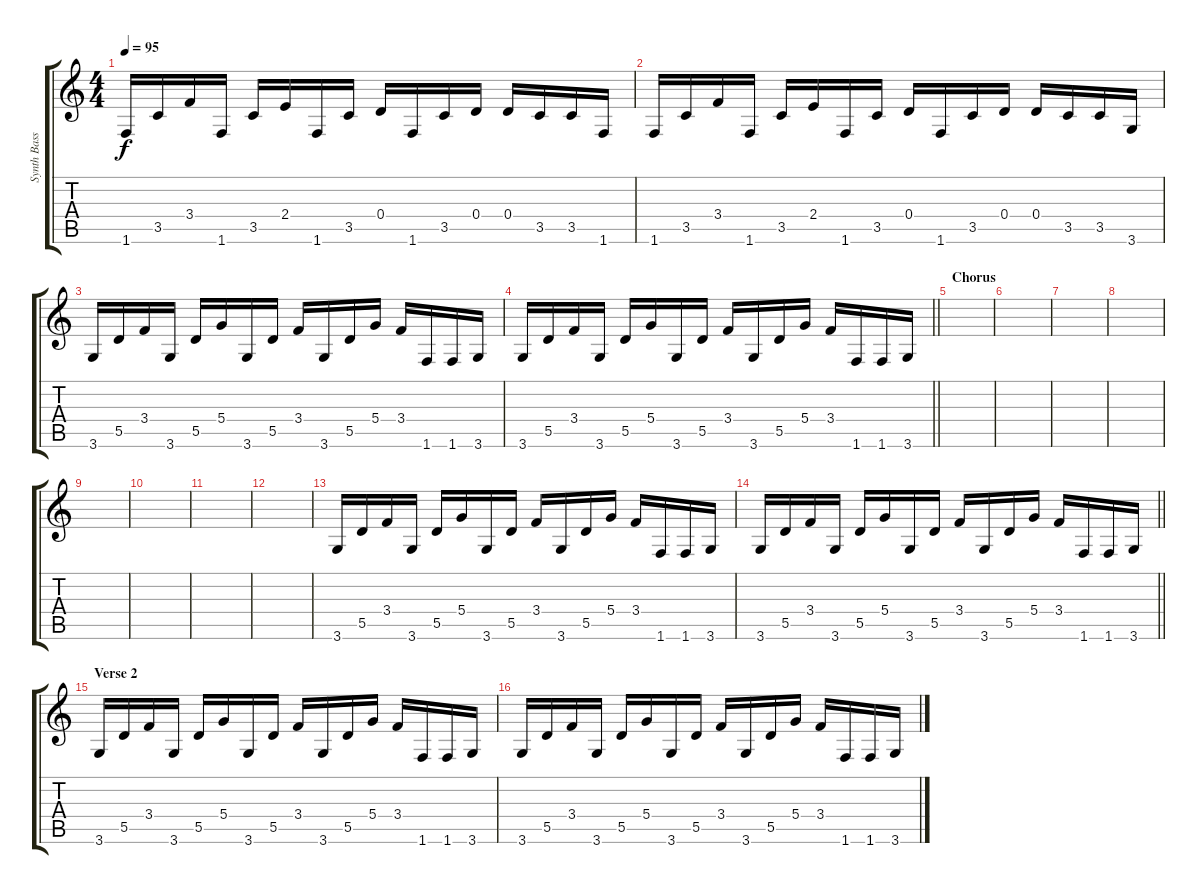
\track ("Synth Bass" "Synth Bass") {instrument synthbass1}
\staff {score tabs}
\tuning (E4 B3 G3 D3 A2 E2) {hide}
\ts (4 4)
\tempo 95
\clef g2
\ks c
1.6.16{dy f} 3.5.16 3.4.16 1.6.16 3.5.16 2.4.16 1.6.16 3.5.16 0.4.16 1.6.16 3.5.16 0.4.16 0.4.16 3.5.16 3.5.16 1.6.16 |
1.6.16 3.5.16 3.4.16 1.6.16 3.5.16 2.4.16 1.6.16 3.5.16 0.4.16 1.6.16 3.5.16 0.4.16 0.4.16 3.5.16 3.5.16 3.6.16 |
3.6.16 5.5.16 3.4.16 3.6.16 5.5.16 5.4.16 3.6.16 5.5.16 3.4.16 3.6.16 5.5.16 5.4.16 3.4.16 1.6.16 1.6.16 3.6.16 |
\barLineRight lightlight
3.6.16 5.5.16 3.4.16 3.6.16 5.5.16 5.4.16 3.6.16 5.5.16 3.4.16 3.6.16 5.5.16 5.4.16 3.4.16 1.6.16 1.6.16 3.6.16 |
\section ("" "Chorus")
|
|
|
|
|
|
|
|
3.6.16 5.5.16 3.4.16 3.6.16 5.5.16 5.4.16 3.6.16 5.5.16 3.4.16 3.6.16 5.5.16 5.4.16 3.4.16 1.6.16 1.6.16 3.6.16 |
\barLineRight lightlight
3.6.16 5.5.16 3.4.16 3.6.16 5.5.16 5.4.16 3.6.16 5.5.16 3.4.16 3.6.16 5.5.16 5.4.16 3.4.16 1.6.16 1.6.16 3.6.16 |
\section ("" "Verse 2")
3.6.16 5.5.16 3.4.16 3.6.16 5.5.16 5.4.16 3.6.16 5.5.16 3.4.16 3.6.16 5.5.16 5.4.16 3.4.16 1.6.16 1.6.16 3.6.16 |
3.6.16 5.5.16 3.4.16 3.6.16 5.5.16 5.4.16 3.6.16 5.5.16 3.4.16 3.6.16 5.5.16 5.4.16 3.4.16 1.6.16 1.6.16 3.6.16
